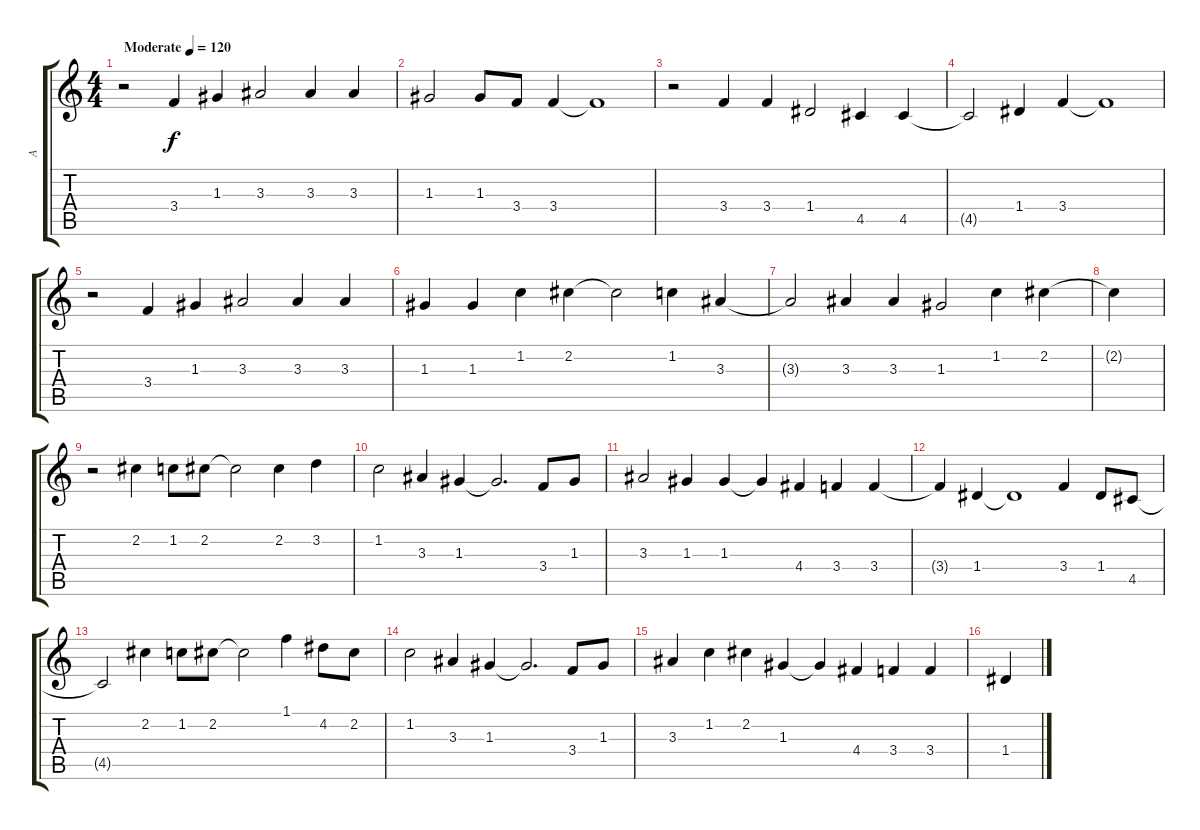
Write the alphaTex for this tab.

\track ("A" "A") {instrument acousticguitarsteel}
\staff {score tabs}
\tuning (E4 B3 G3 D3 A2 E2) {hide}
\ts (4 4)
\tempo (120 "Moderate")
\clef g2
\ks c
r.2{dy f instrument acousticguitarsteel} 3.4.4 1.3.4 3.3.2 3.3.4 3.3.4 |
1.3.2 1.3.8 3.4.8 3.4.4 3.4{t}.1 |
r.2 3.4.4 3.4.4 1.4.2 4.5.4 4.5.4 |
4.5{t}.2 1.4.4 3.4.4 3.4{t}.1 |
r.2 3.4.4 1.3.4 3.3.2 3.3.4 3.3.4 |
1.3.4 1.3.4 1.2.4 2.2.4 2.2{t}.2 1.2.4 3.3.4 |
3.3{t}.2 3.3.4 3.3.4 1.3.2 1.2.4 2.2.4 |
2.2{t}.4 |
r.2 2.2.4 1.2.8 2.2.8 2.2{t}.2 2.2.4 3.2.4 |
1.2.2 3.3.4 1.3.4 1.3{t}.2{d} 3.4.8 1.3.8 |
3.3.2 1.3.4 1.3.4 1.3{t}.4 4.4.4 3.4.4 3.4.4 |
3.4{t}.4 1.4.4 1.4{t}.1 3.4.4 1.4.8 4.5.8 |
4.5{t}.2 2.2.4 1.2.8 2.2.8 2.2{t}.2 1.1.4 4.2.8 2.2.8 |
1.2.2 3.3.4 1.3.4 1.3{t}.2{d} 3.4.8 1.3.8 |
3.3.4 1.2.4 2.2.4 1.3.4 1.3{t}.4 4.4.4 3.4.4 3.4.4 |
1.4.4
